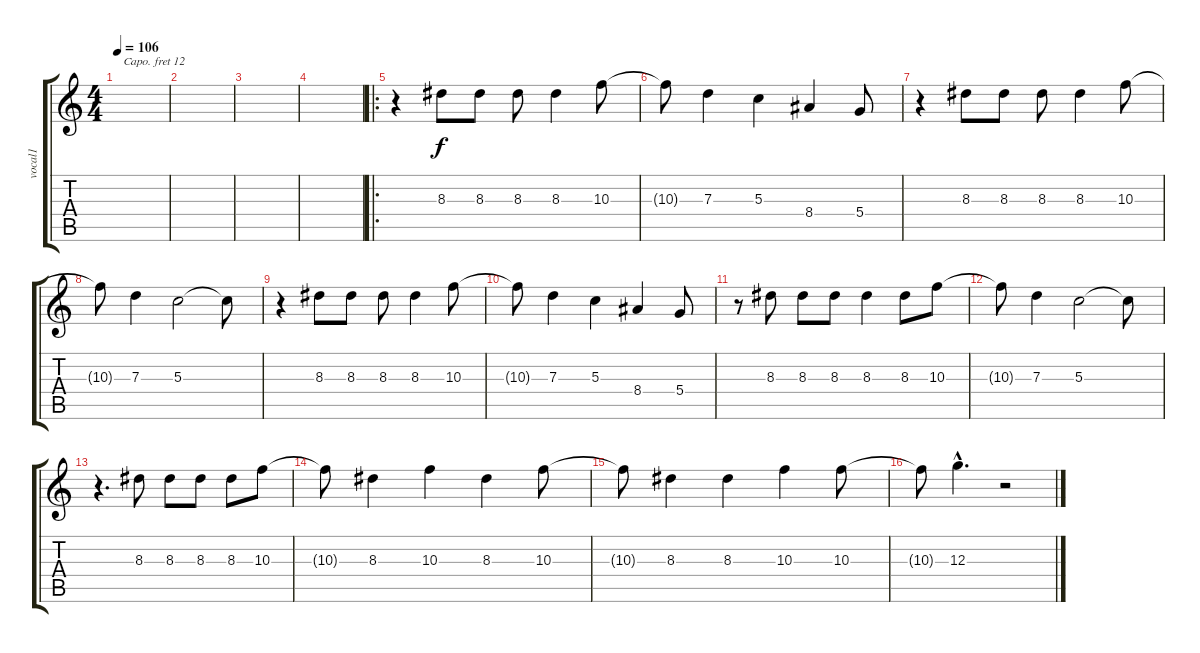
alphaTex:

\track ("vocal1" "vocal1") {instrument harmonica}
\staff {score tabs}
\capo 12
\tuning (E4 B3 G3 D3 A2 E2) {hide}
\ts (4 4)
\tempo 106
\clef g2
\ks c
|
|
|
|
\ro
r.4 8.3.8 8.3.8 8.3.8 8.3.4 10.3.8 |
10.3{t}.8 7.3.4 5.3.4 8.4.4 5.4.8 |
r.4 8.3.8 8.3.8 8.3.8 8.3.4 10.3.8 |
10.3{t}.8 7.3.4 5.3.2 5.3{t}.8 |
r.4 8.3.8 8.3.8 8.3.8 8.3.4 10.3.8 |
10.3{t}.8 7.3.4 5.3.4 8.4.4 5.4.8 |
r.8 8.3.8 8.3.8 8.3.8 8.3.4 8.3.8 10.3.8 |
10.3{t}.8 7.3.4 5.3.2 5.3{t}.8 |
r.4{d} 8.3.8 8.3.8 8.3.8 8.3.8 10.3.8 |
10.3{t}.8 8.3.4 10.3.4 8.3.4 10.3.8 |
10.3{t}.8 8.3.4 8.3.4 10.3.4 10.3.8 |
10.3{t}.8 12.3{hac}.4{d} r.2
